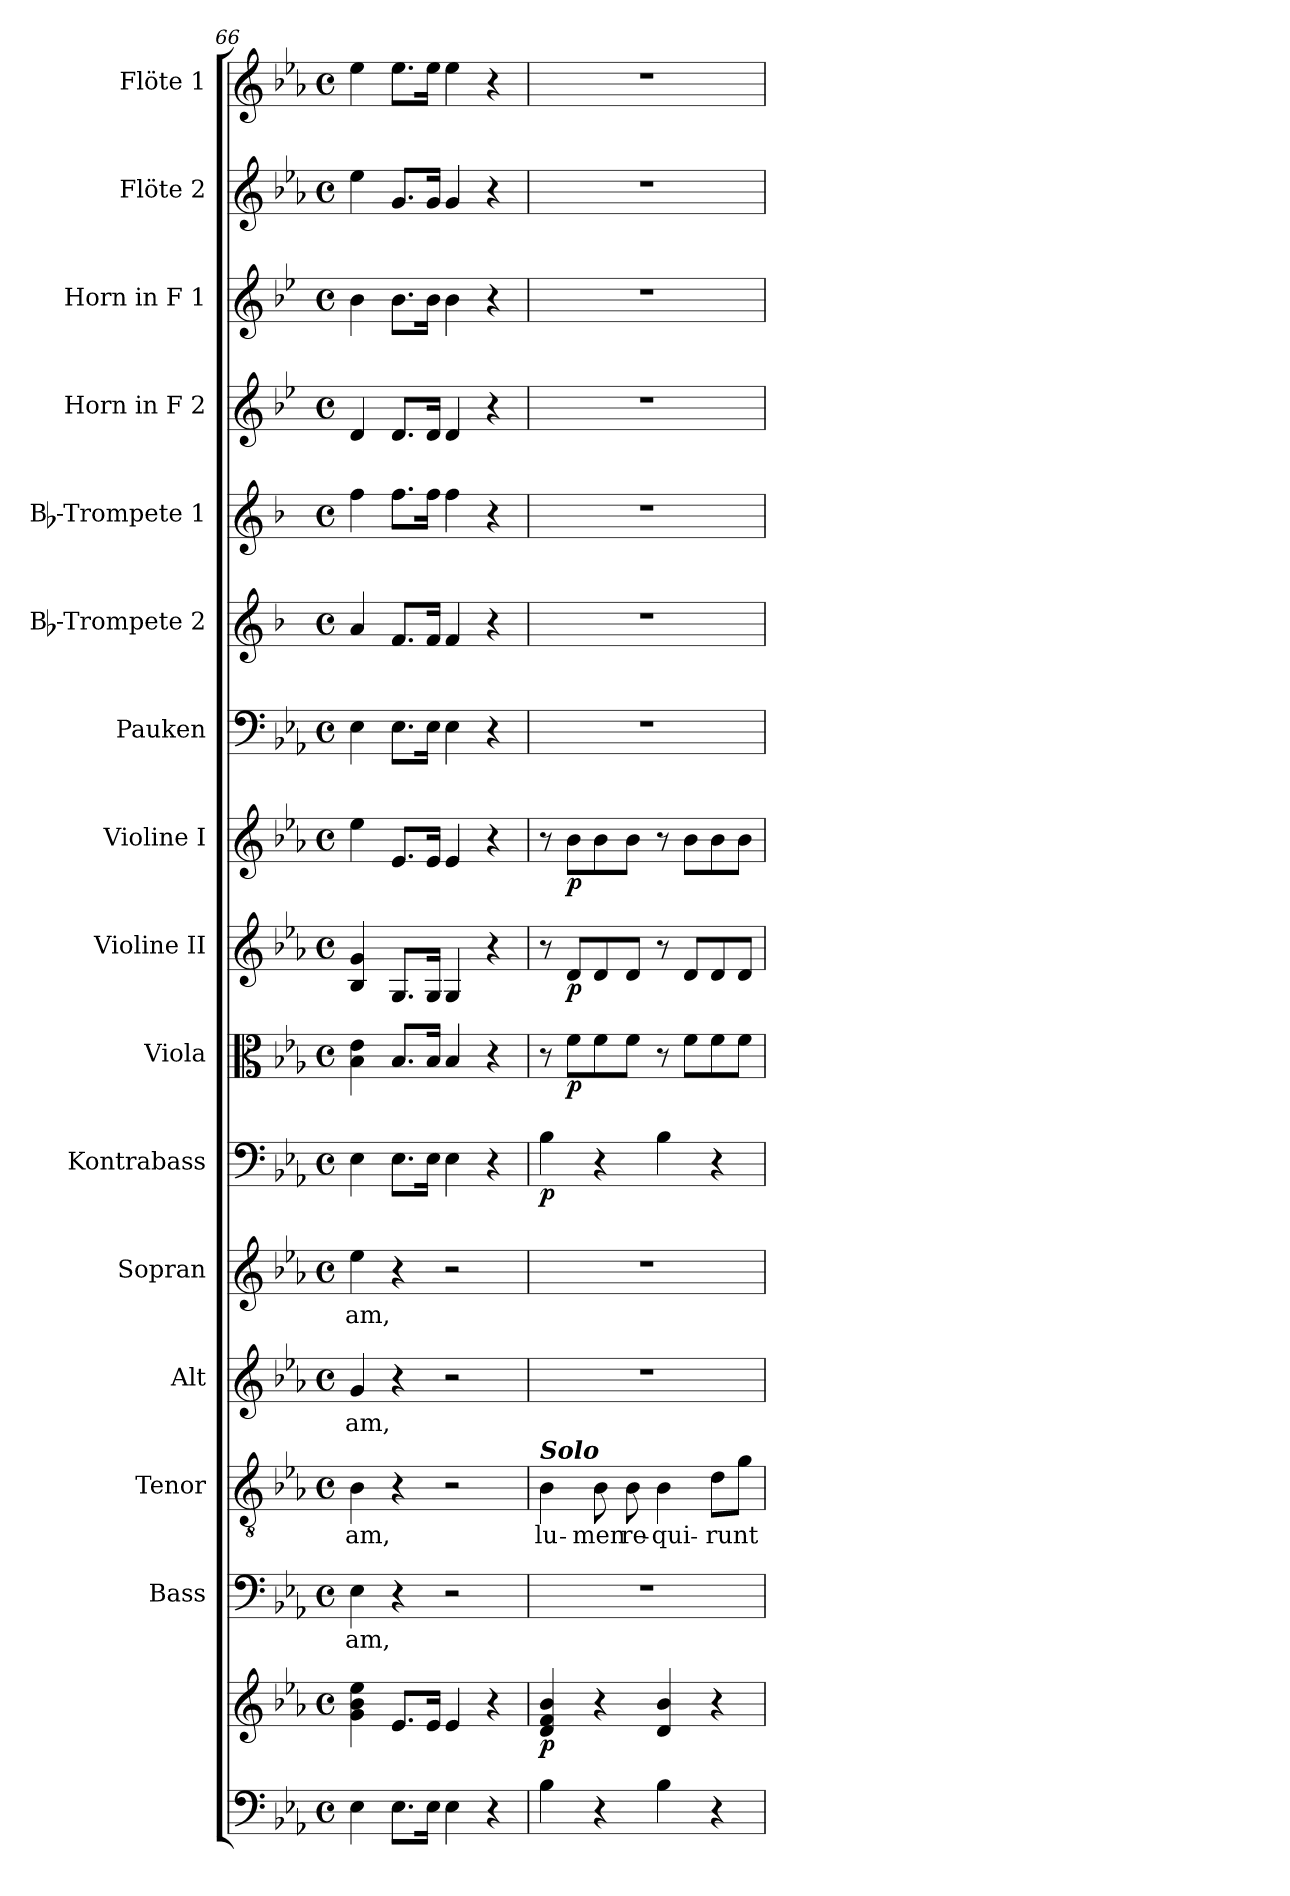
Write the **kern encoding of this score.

**kern	**kern	**dynam	**kern	**text	**kern	**text	**kern	**text	**kern	**text	**kern	**dynam	**kern	**dynam	**kern	**dynam	**kern	**dynam	**kern	**kern	**kern	**kern	**kern	**kern	**kern
*part16	*part16	*part16	*part15	*part15	*part14	*part14	*part13	*part13	*part12	*part12	*part11	*part11	*part10	*part10	*part9	*part9	*part8	*part8	*part7	*part6	*part5	*part4	*part3	*part2	*part1
*staff17	*staff16	*staff16/17	*staff15	*staff15	*staff14	*staff14	*staff13	*staff13	*staff12	*staff12	*staff11	*staff11	*staff10	*staff10	*staff9	*staff9	*staff8	*staff8	*staff7	*staff6	*staff5	*staff4	*staff3	*staff2	*staff1
*	*	*	*I"Bass	*	*I"Tenor	*	*I"Alt	*	*I"Sopran	*	*I"Kontrabass	*	*I"Viola	*	*I"Violine II	*	*I"Violine I	*	*I"Pauken	*I"Bb-Trompete 2	*I"Bb-Trompete 1	*I"Horn in F 2	*I"Horn in F 1	*I"Flöte 2	*I"Flöte 1
*	*	*	*I'B.	*	*I'T.	*	*I'A.	*	*I'S.	*	*I'Kb.	*	*I'Vla.	*	*I'Vl. II	*	*I'Vl. I	*	*I'Pk.	*I'Bb Trp. 2	*I'Bb Trp. 1	*	*	*I'Fl. 2	*I'Fl. 1
!!LO:PB:g=z
*clefF4	*clefG2	*	*clefF4	*	*clefGv2	*	*clefG2	*	*clefG2	*	*clefF4	*	*clefC3	*	*clefG2	*	*clefG2	*	*clefF4	*clefG2	*clefG2	*clefG2	*clefG2	*clefG2	*clefG2
*	*	*	*	*	*	*	*	*	*	*	*ITrd7c12	*	*	*	*	*	*	*	*	*ITrd1c2	*ITrd1c2	*ITrd4c7	*ITrd4c7	*	*
*k[b-e-a-]	*k[b-e-a-]	*	*k[b-e-a-]	*	*k[b-e-a-]	*	*k[b-e-a-]	*	*k[b-e-a-]	*	*k[b-e-a-]	*	*k[b-e-a-]	*	*k[b-e-a-]	*	*k[b-e-a-]	*	*k[b-e-a-]	*k[b-e-a-]	*k[b-e-a-]	*k[b-e-a-]	*k[b-e-a-]	*k[b-e-a-]	*k[b-e-a-]
*E-:	*E-:	*	*E-:	*	*E-:	*	*E-:	*	*E-:	*	*E-:	*	*E-:	*	*E-:	*	*E-:	*	*E-:	*E-:	*E-:	*E-:	*E-:	*E-:	*E-:
*M4/4	*M4/4	*	*M4/4	*	*M4/4	*	*M4/4	*	*M4/4	*	*M4/4	*	*M4/4	*	*M4/4	*	*M4/4	*	*M4/4	*M4/4	*M4/4	*M4/4	*M4/4	*M4/4	*M4/4
*met(c)	*met(c)	*	*met(c)	*	*met(c)	*	*met(c)	*	*met(c)	*	*met(c)	*	*met(c)	*	*met(c)	*	*met(c)	*	*met(c)	*met(c)	*met(c)	*met(c)	*met(c)	*met(c)	*met(c)
=66	=66	=66	=66	=66	=66	=66	=66	=66	=66	=66	=66	=66	=66	=66	=66	=66	=66	=66	=66	=66	=66	=66	=66	=66	=66
!	!	!	!	!LO:LY:b	!	!LO:LY:b	!	!LO:LY:b	!	!LO:LY:b	!	!	!	!	!	!	!	!	!	!	!	!	!	!	!
4E-\	4g\ 4b-\ 4ee-\	.	4E-\	-am,	4B-\	-am,	4g/	-am,	4ee-\	-am,	4EE-\	.	4B-\ 4e-\	.	4B-/ 4g/	.	4ee-\	.	4E-\	4g/	4ee-\	4G/	4e-\	4ee-\	4ee-\
8.E-\L	8.e-/L	.	4r	.	4r	.	4r	.	4r	.	8.EE-\L	.	8.B-/L	.	8.G/L	.	8.e-/L	.	8.E-\L	8.e-/L	8.ee-\L	8.G/L	8.e-\L	8.g/L	8.ee-\L
16E-\Jk	16e-/Jk	.	.	.	.	.	.	.	.	.	16EE-\Jk	.	16B-/Jk	.	16G/Jk	.	16e-/Jk	.	16E-\Jk	16e-/Jk	16ee-\Jk	16G/Jk	16e-\Jk	16g/Jk	16ee-\Jk
4E-\	4e-/	.	2r	.	2r	.	2r	.	2r	.	4EE-\	.	4B-/	.	4G/	.	4e-/	.	4E-\	4e-/	4ee-\	4G/	4e-\	4g/	4ee-\
4r	4r	.	.	.	.	.	.	.	.	.	4r	.	4r	.	4r	.	4r	.	4r	4r	4r	4r	4r	4r	4r
=67	=67	=67	=67	=67	=67	=67	=67	=67	=67	=67	=67	=67	=67	=67	=67	=67	=67	=67	=67	=67	=67	=67	=67	=67	=67
!	!	!	!	!	!LO:TX:a:Bi:t=Solo	!	!	!	!	!	!	!	!	!	!	!	!	!	!	!	!	!	!	!	!
!	!	!LO:DY:b	!	!	!	!LO:LY:b	!	!	!	!	!	!LO:DY:b	!	!	!	!	!	!	!	!	!	!	!	!	!
4B-\	4d/ 4f/ 4b-/	p	1r	.	4B-\	lu-	1r	.	1r	.	4BB-\	p	8r	.	8r	.	8r	.	1r	1r	1r	1r	1r	1r	1r
!	!	!	!	!	!	!	!	!	!	!	!	!	!	!LO:DY:b	!	!LO:DY:b	!	!LO:DY:b	!	!	!	!	!	!	!
.	.	.	.	.	.	.	.	.	.	.	.	.	8f\L	p	8d/L	p	8b-\L	p	.	.	.	.	.	.	.
!	!	!	!	!	!	!LO:LY:b	!	!	!	!	!	!	!	!	!	!	!	!	!	!	!	!	!	!	!
4r	4r	.	.	.	8B-\	-men	.	.	.	.	4r	.	8f\	.	8d/	.	8b-\	.	.	.	.	.	.	.	.
!	!	!	!	!	!	!LO:LY:b	!	!	!	!	!	!	!	!	!	!	!	!	!	!	!	!	!	!	!
.	.	.	.	.	8B-\	re-	.	.	.	.	.	.	8f\J	.	8d/J	.	8b-\J	.	.	.	.	.	.	.	.
!	!	!	!	!	!	!LO:LY:b	!	!	!	!	!	!	!	!	!	!	!	!	!	!	!	!	!	!	!
4B-\	4d/ 4b-/	.	.	.	4B-\	-qui-	.	.	.	.	4BB-\	.	8r	.	8r	.	8r	.	.	.	.	.	.	.	.
.	.	.	.	.	.	.	.	.	.	.	.	.	8f\L	.	8d/L	.	8b-\L	.	.	.	.	.	.	.	.
!	!	!	!	!	!	!LO:LY:b	!	!	!	!	!	!	!	!	!	!	!	!	!	!	!	!	!	!	!
4r	4r	.	.	.	8d\L	-runt	.	.	.	.	4r	.	8f\	.	8d/	.	8b-\	.	.	.	.	.	.	.	.
.	.	.	.	.	8g\J	.	.	.	.	.	.	.	8f\J	.	8d/J	.	8b-\J	.	.	.	.	.	.	.	.
=	=	=	=	=	=	=	=	=	=	=	=	=	=	=	=	=	=	=	=	=	=	=	=	=	=
*-	*-	*-	*-	*-	*-	*-	*-	*-	*-	*-	*-	*-	*-	*-	*-	*-	*-	*-	*-	*-	*-	*-	*-	*-	*-
